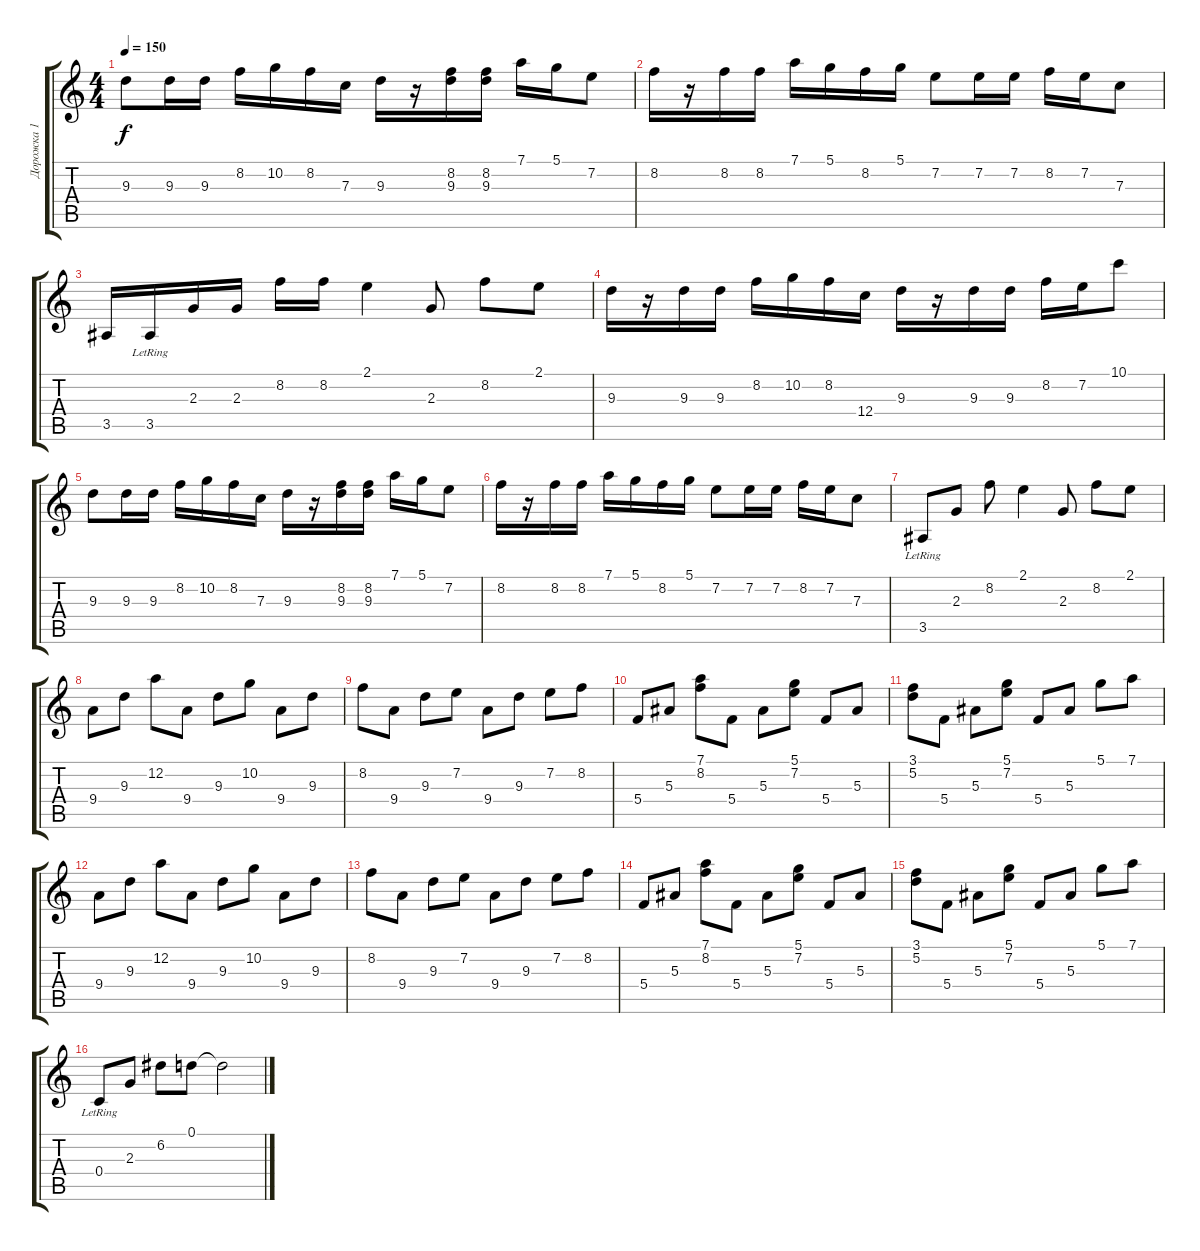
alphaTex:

\track ("Дорожка 1" "Дорожка 1") {instrument acousticguitarsteel}
\staff {score tabs}
\tuning (D4 A3 F3 C3 G2 D2) {hide}
\ts (4 4)
\tempo 150
\clef g2
\ks c
9.3.8{dy f} 9.3.16 9.3.16 8.2.16 10.2.16 8.2.16 7.3.16 9.3.16 r.16 (8.2 9.3).16 (8.2 9.3).16 7.1.16 5.1.16 7.2.8 |
8.2.16 r.16 8.2.16 8.2.16 7.1.16 5.1.16 8.2.16 5.1.16 7.2.8 7.2.16 7.2.16 8.2.16 7.2.16 7.3.8 |
3.5.16 3.5{lr}.16 2.3.16 2.3.16 8.2.16 8.2.16 2.1.4 2.3.8 8.2.8 2.1.8 |
9.3.16 r.16 9.3.16 9.3.16 8.2.16 10.2.16 8.2.16 12.4.16 9.3.16 r.16 9.3.16 9.3.16 8.2.16 7.2.16 10.1.8 |
9.3.8 9.3.16 9.3.16 8.2.16 10.2.16 8.2.16 7.3.16 9.3.16 r.16 (8.2 9.3).16 (8.2 9.3).16 7.1.16 5.1.16 7.2.8 |
8.2.16 r.16 8.2.16 8.2.16 7.1.16 5.1.16 8.2.16 5.1.16 7.2.8 7.2.16 7.2.16 8.2.16 7.2.16 7.3.8 |
3.5{lr}.8 2.3.8 8.2.8 2.1.4 2.3.8 8.2.8 2.1.8 |
9.4.8{instrument acousticguitarsteel} 9.3.8 12.2.8 9.4.8 9.3.8 10.2.8 9.4.8 9.3.8 |
8.2.8 9.4.8 9.3.8 7.2.8 9.4.8 9.3.8 7.2.8 8.2.8 |
5.4.8{instrument acousticguitarsteel} 5.3.8 (7.1 8.2).8 5.4.8 5.3.8 (5.1 7.2).8 5.4.8 5.3.8 |
(3.1 5.2).8 5.4.8 5.3.8 (5.1 7.2).8 5.4.8 5.3.8 5.1.8 7.1.8 |
9.4.8{instrument acousticguitarsteel} 9.3.8 12.2.8 9.4.8 9.3.8 10.2.8 9.4.8 9.3.8 |
8.2.8 9.4.8 9.3.8 7.2.8 9.4.8 9.3.8 7.2.8 8.2.8 |
5.4.8{instrument acousticguitarsteel} 5.3.8 (7.1 8.2).8 5.4.8 5.3.8 (5.1 7.2).8 5.4.8 5.3.8 |
(3.1 5.2).8 5.4.8 5.3.8 (5.1 7.2).8 5.4.8 5.3.8 5.1.8 7.1.8 |
0.4{lr}.8{instrument acousticguitarsteel} 2.3.8 6.2.8 0.1.8 0.1{t}.2
